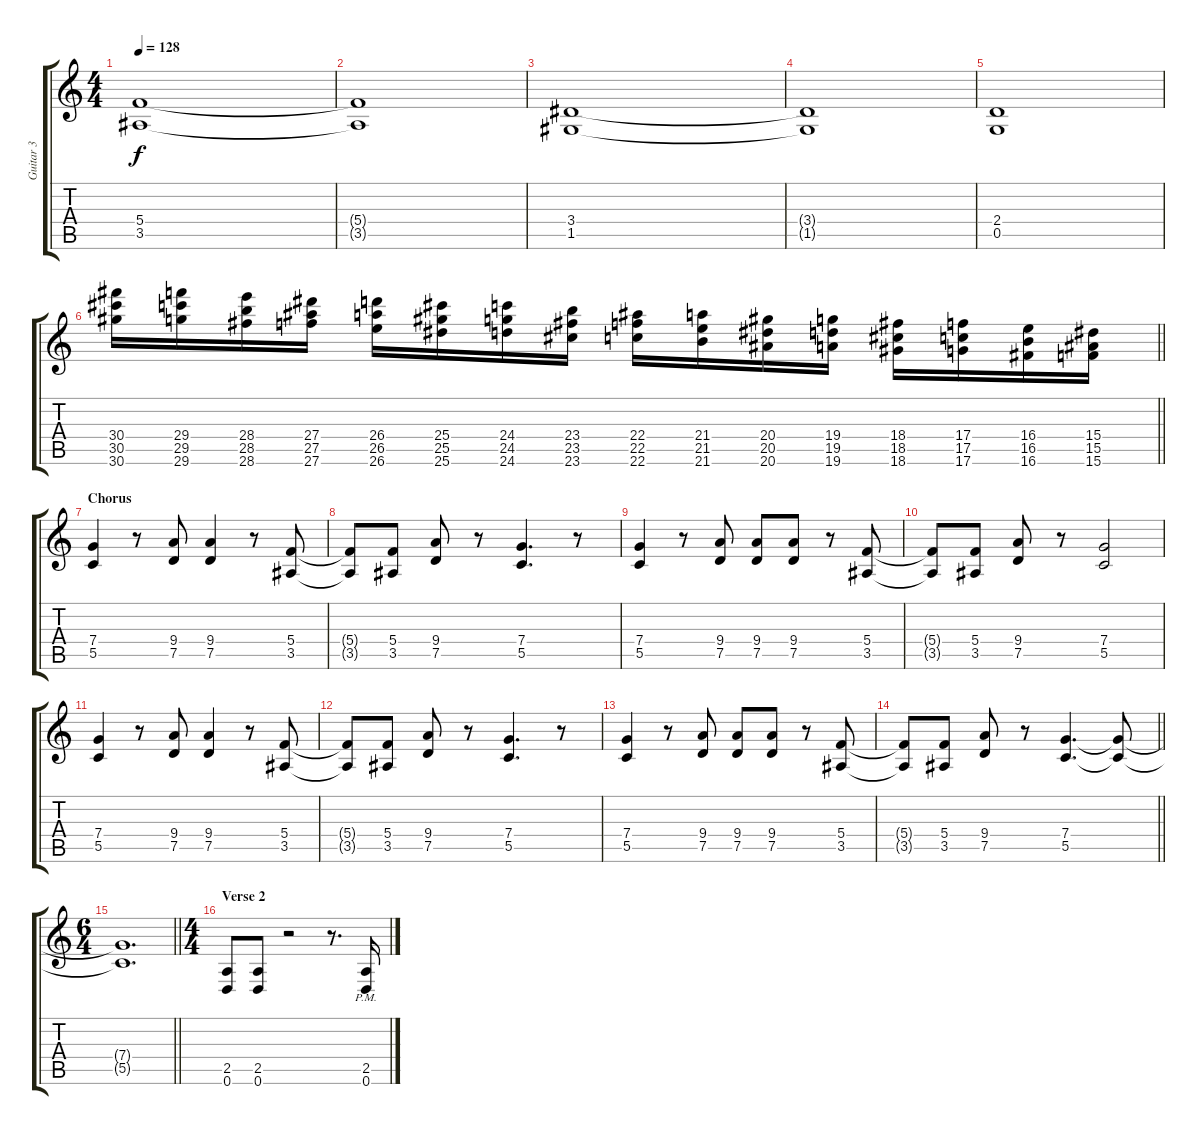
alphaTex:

\track ("Guitar 3" "Guitar 3") {instrument distortionguitar}
\staff {score tabs}
\tuning (D4 A3 F3 C3 G2 D2) {hide}
\ts (4 4)
\tempo 128
\clef g2
\ks c
(5.4 3.5).1{dy f} |
(5.4{t} 3.5{t}).1 |
(3.4 1.5).1 |
(3.4{t} 1.5{t}).1 |
(2.4 0.5).1 |
\barLineRight lightlight
(30.4 30.5 30.6).16{instrument guitarfretnoise} (29.4 29.5 29.6).16 (28.4 28.5 28.6).16 (27.4 27.5 27.6).16 (26.4 26.5 26.6).16 (25.4 25.5 25.6).16 (24.4 24.5 24.6).16 (23.4 23.5 23.6).16 (22.4 22.5 22.6).16 (21.4 21.5 21.6).16 (20.4 20.5 20.6).16 (19.4 19.5 19.6).16 (18.4 18.5 18.6).16 (17.4 17.5 17.6).16 (16.4 16.5 16.6).16 (15.4 15.5 15.6).16 |
\section ("" "Chorus")
(7.4 5.5).4{instrument distortionguitar} r.8 (9.4 7.5).8 (9.4 7.5).4 r.8 (5.4 3.5).8 |
(5.4{t} 3.5{t}).8 (5.4 3.5).8 (9.4 7.5).8 r.8 (7.4 5.5).4{d} r.8 |
(7.4 5.5).4 r.8 (9.4 7.5).8 (9.4 7.5).8 (9.4 7.5).8 r.8 (5.4 3.5).8 |
(5.4{t} 3.5{t}).8 (5.4 3.5).8 (9.4 7.5).8 r.8 (7.4 5.5).2 |
(7.4 5.5).4 r.8 (9.4 7.5).8 (9.4 7.5).4 r.8 (5.4 3.5).8 |
(5.4{t} 3.5{t}).8 (5.4 3.5).8 (9.4 7.5).8 r.8 (7.4 5.5).4{d} r.8 |
(7.4 5.5).4 r.8 (9.4 7.5).8 (9.4 7.5).8 (9.4 7.5).8 r.8 (5.4 3.5).8 |
\barLineRight lightlight
(5.4{t} 3.5{t}).8 (5.4 3.5).8 (9.4 7.5).8 r.8 (7.4 5.5).4{d} (7.4{t} 5.5{t}).8 |
\ts (6 4)
\barLineRight lightlight
(7.4{t} 5.5{t}).1{d} |
\ts (4 4)
\section ("" "Verse 2")
(2.5 0.6).8 (2.5 0.6).8 r.2 r.8{d} (2.5{pm} 0.6{pm}).16
